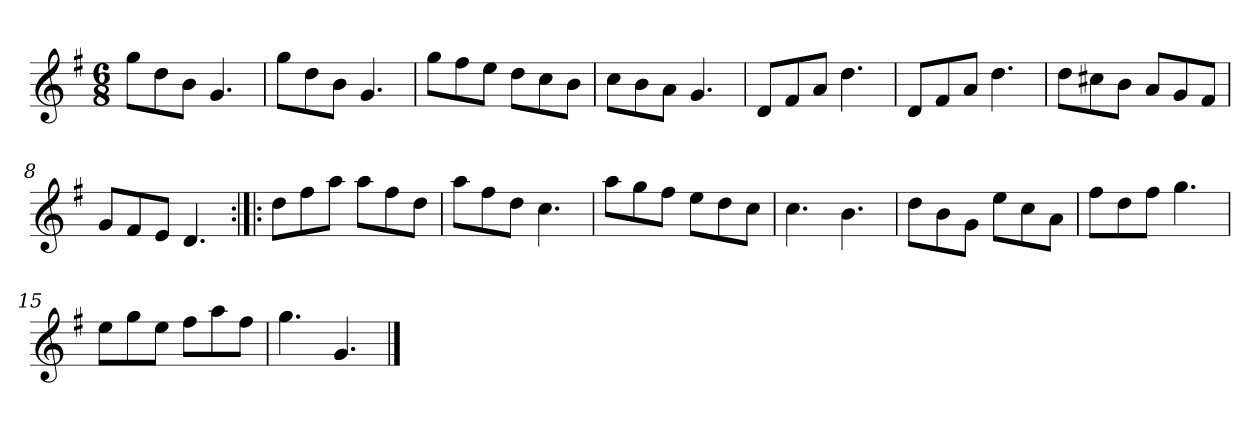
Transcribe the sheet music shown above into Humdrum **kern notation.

**kern
*part1
*staff1
*clefG2
*k[f#]
*G:
*M6/8
*MM132
=1
8gg\L
8dd\
8b\J
4.g
=2
8gg\L
8dd\
8b\J
4.g
=3
8gg\L
8ff#\
8ee\J
8dd\L
8cc\
8b\J
=4
8cc\L
8b\
8a\J
4.g
=5
8d/L
8f#/
8a/J
4.dd
=6
8d/L
8f#/
8a/J
4.dd
=7
8dd\L
8cc#X\
8b\J
8a/L
8g/
8f#/J
=8
8g/L
8f#/
8e/J
4.d
=9:|!|:
8dd\L
8ff#\
8aa\J
8aa\L
8ff#\
8dd\J
=10
8aa\L
8ff#\
8dd\J
4.cc
=11
8aa\L
8gg\
8ff#\J
8ee\L
8dd\
8cc\J
=12
4.cc
4.b
=13
8dd\L
8b\
8g\J
8ee\L
8cc\
8a\J
=14
8ff#\L
8dd\
8ff#\J
4.gg
=15
8ee\L
8gg\
8ee\J
8ff#\L
8aa\
8ff#\J
=16
4.gg
4.g
==
*-
